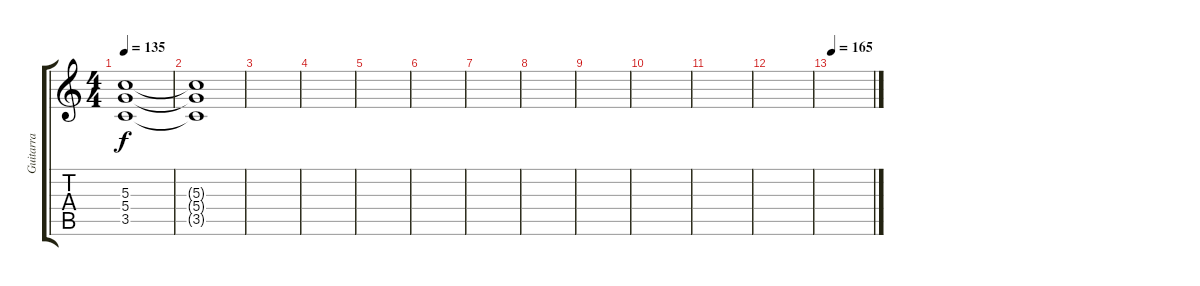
\track ("Guitarra" "Guitarra") {instrument distortionguitar}
\staff {score tabs}
\tuning (E4 B3 G3 D3 A2 E2) {hide}
\ts (4 4)
\tempo 135
\clef g2
\ks c
(5.3 5.4 3.5).1{dy f volume 0} |
(5.3{t} 5.4{t} 3.5{t}).1 |
|
|
|
|
|
|
|
|
|
|
\tempo 165
